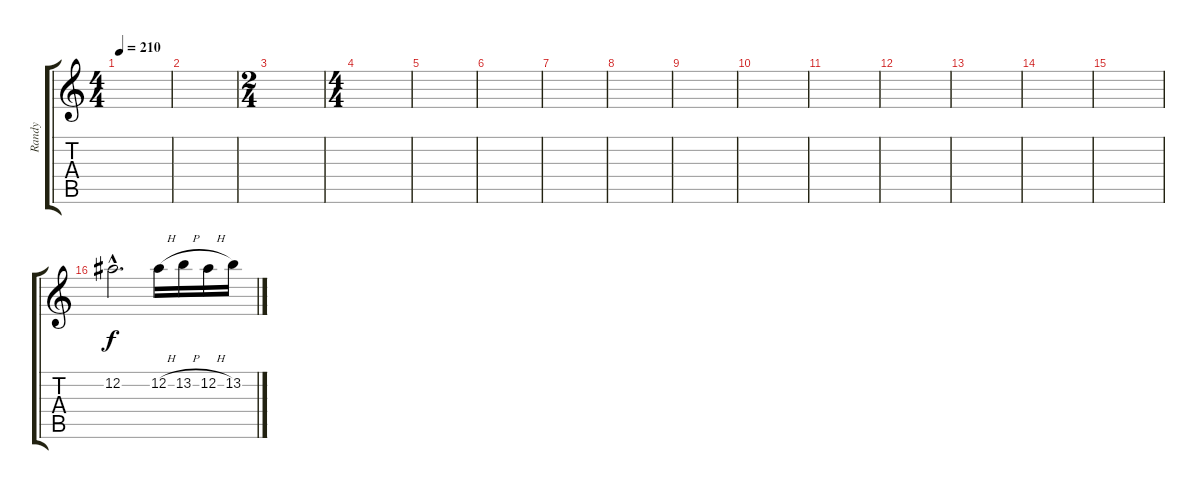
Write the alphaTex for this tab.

\track ("Randy" "Randy") {instrument distortionguitar}
\staff {score tabs}
\tuning (Eb4 Bb3 Gb3 Db3 Ab2 Eb2) {hide}
\ts (4 4)
\tempo 210
\clef g2
\ks c
|
|
\ts (2 4)
|
\ts (4 4)
|
|
|
|
|
|
|
|
|
|
|
|
12.2{hac}.2{d} 12.2{h}.16 13.2{h}.16 12.2{h}.16 13.2.16
